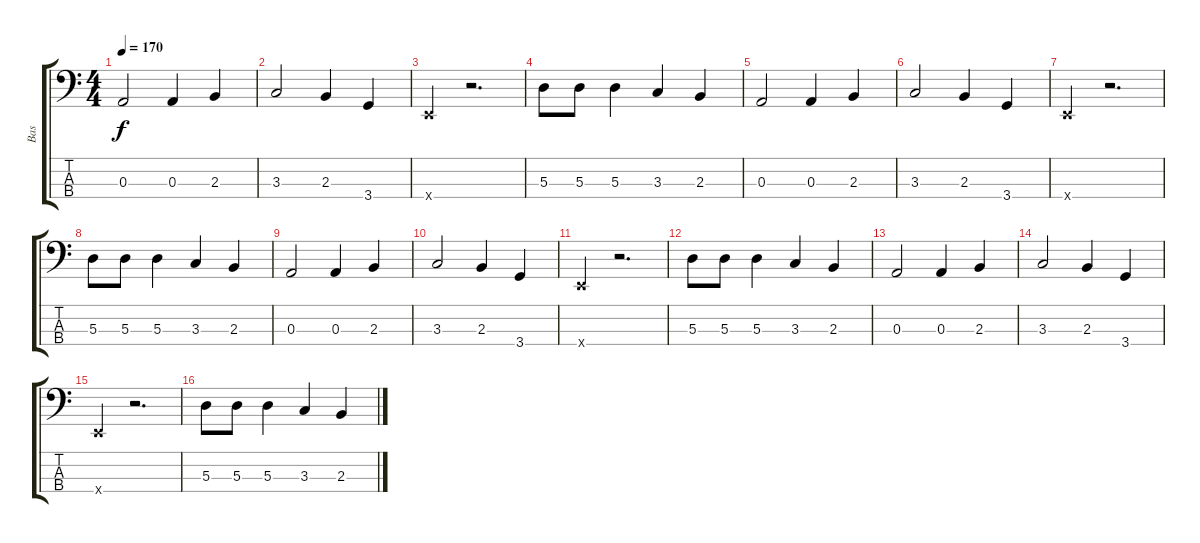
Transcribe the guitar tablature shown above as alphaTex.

\track ("Bas" "Bas") {instrument electricbassfinger}
\staff {score tabs}
\tuning (G2 D2 A1 E1) {hide}
\ts (4 4)
\tempo 170
\clef f4
\ks c
0.3.2{dy f} 0.3.4 2.3.4 |
3.3.2 2.3.4 3.4.4 |
0.4{x}.4 r.2{d} |
5.3.8 5.3.8 5.3.4 3.3.4 2.3.4 |
0.3.2 0.3.4 2.3.4 |
3.3.2 2.3.4 3.4.4 |
0.4{x}.4 r.2{d} |
5.3.8 5.3.8 5.3.4 3.3.4 2.3.4 |
0.3.2 0.3.4 2.3.4 |
3.3.2 2.3.4 3.4.4 |
0.4{x}.4 r.2{d} |
5.3.8 5.3.8 5.3.4 3.3.4 2.3.4 |
0.3.2 0.3.4 2.3.4 |
3.3.2 2.3.4 3.4.4 |
0.4{x}.4 r.2{d} |
5.3.8 5.3.8 5.3.4 3.3.4 2.3.4
